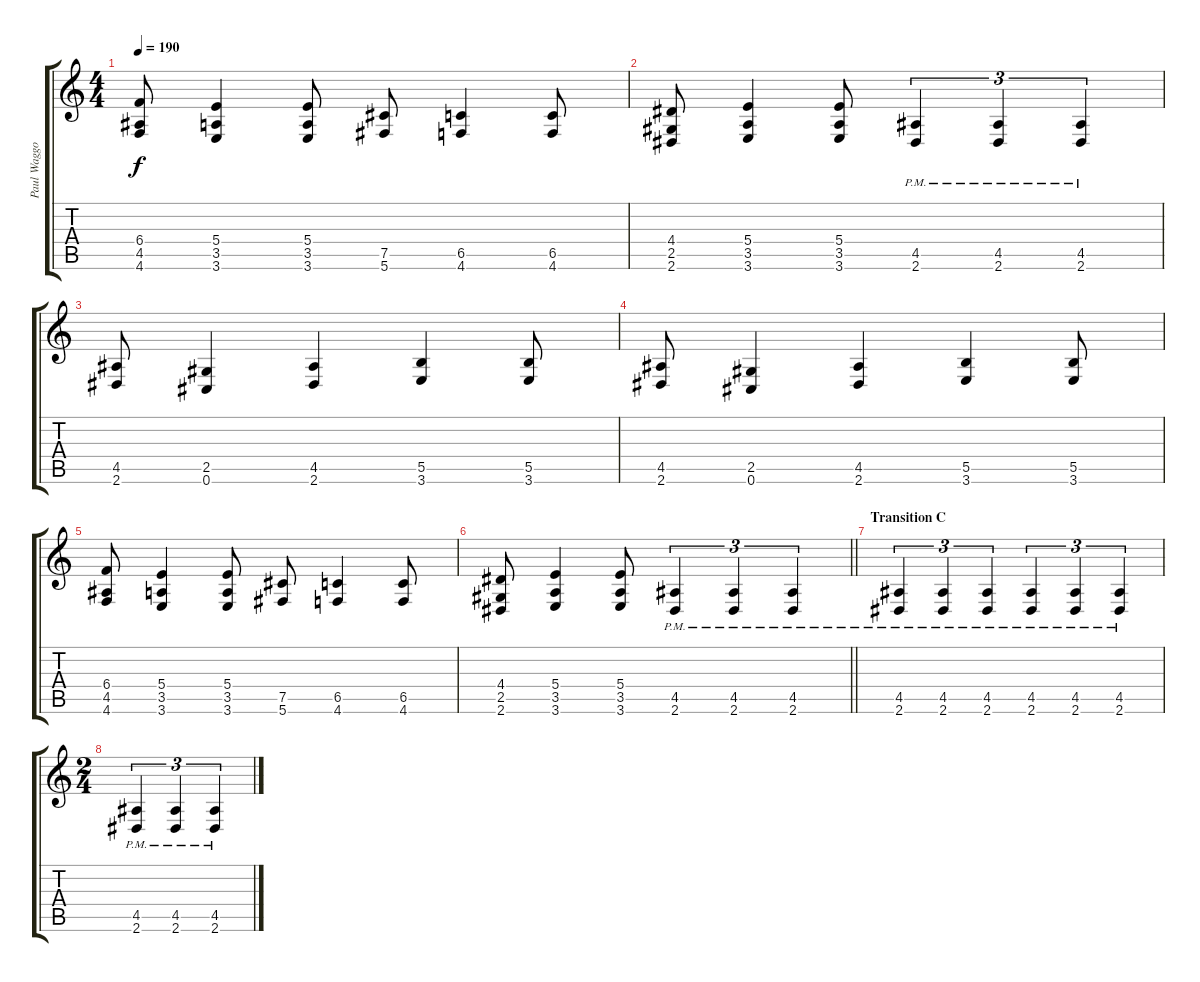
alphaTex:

\track ("Paul Waggoner" "Paul Waggo") {instrument distortionguitar}
\staff {score tabs}
\tuning (Db4 Ab3 E3 B2 Gb2 Db2) {hide}
\ts (4 4)
\tempo 190
\clef g2
\ks c
(6.4 4.5 4.6).8{dy f} (5.4 3.5 3.6).4 (5.4 3.5 3.6).8 (7.5 5.6).8 (6.5 4.6).4 (6.5 4.6).8 |
(4.4 2.5 2.6).8 (5.4 3.5 3.6).4 (5.4 3.5 3.6).8 (4.5{pm} 2.6{pm}).4{tu (3 2)} (4.5{pm} 2.6{pm}).4{tu (3 2)} (4.5{pm} 2.6{pm}).4{tu (3 2)} |
(4.5 2.6).8 (2.5 0.6).4 (4.5 2.6).4 (5.5 3.6).4 (5.5 3.6).8 |
(4.5 2.6).8 (2.5 0.6).4 (4.5 2.6).4 (5.5 3.6).4 (5.5 3.6).8 |
(6.4 4.5 4.6).8 (5.4 3.5 3.6).4 (5.4 3.5 3.6).8 (7.5 5.6).8 (6.5 4.6).4 (6.5 4.6).8 |
\barLineRight lightlight
(4.4 2.5 2.6).8 (5.4 3.5 3.6).4 (5.4 3.5 3.6).8 (4.5{pm} 2.6{pm}).4{tu (3 2)} (4.5{pm} 2.6{pm}).4{tu (3 2)} (4.5{pm} 2.6{pm}).4{tu (3 2)} |
\section ("" "Transition C")
(4.5{pm} 2.6{pm}).4{tu (3 2)} (4.5{pm} 2.6{pm}).4{tu (3 2)} (4.5{pm} 2.6{pm}).4{tu (3 2)} (4.5{pm} 2.6{pm}).4{tu (3 2)} (4.5{pm} 2.6{pm}).4{tu (3 2)} (4.5{pm} 2.6{pm}).4{tu (3 2)} |
\ts (2 4)
(4.5{pm} 2.6{pm}).4{tu (3 2)} (4.5{pm} 2.6{pm}).4{tu (3 2)} (4.5{pm} 2.6{pm}).4{tu (3 2)}
